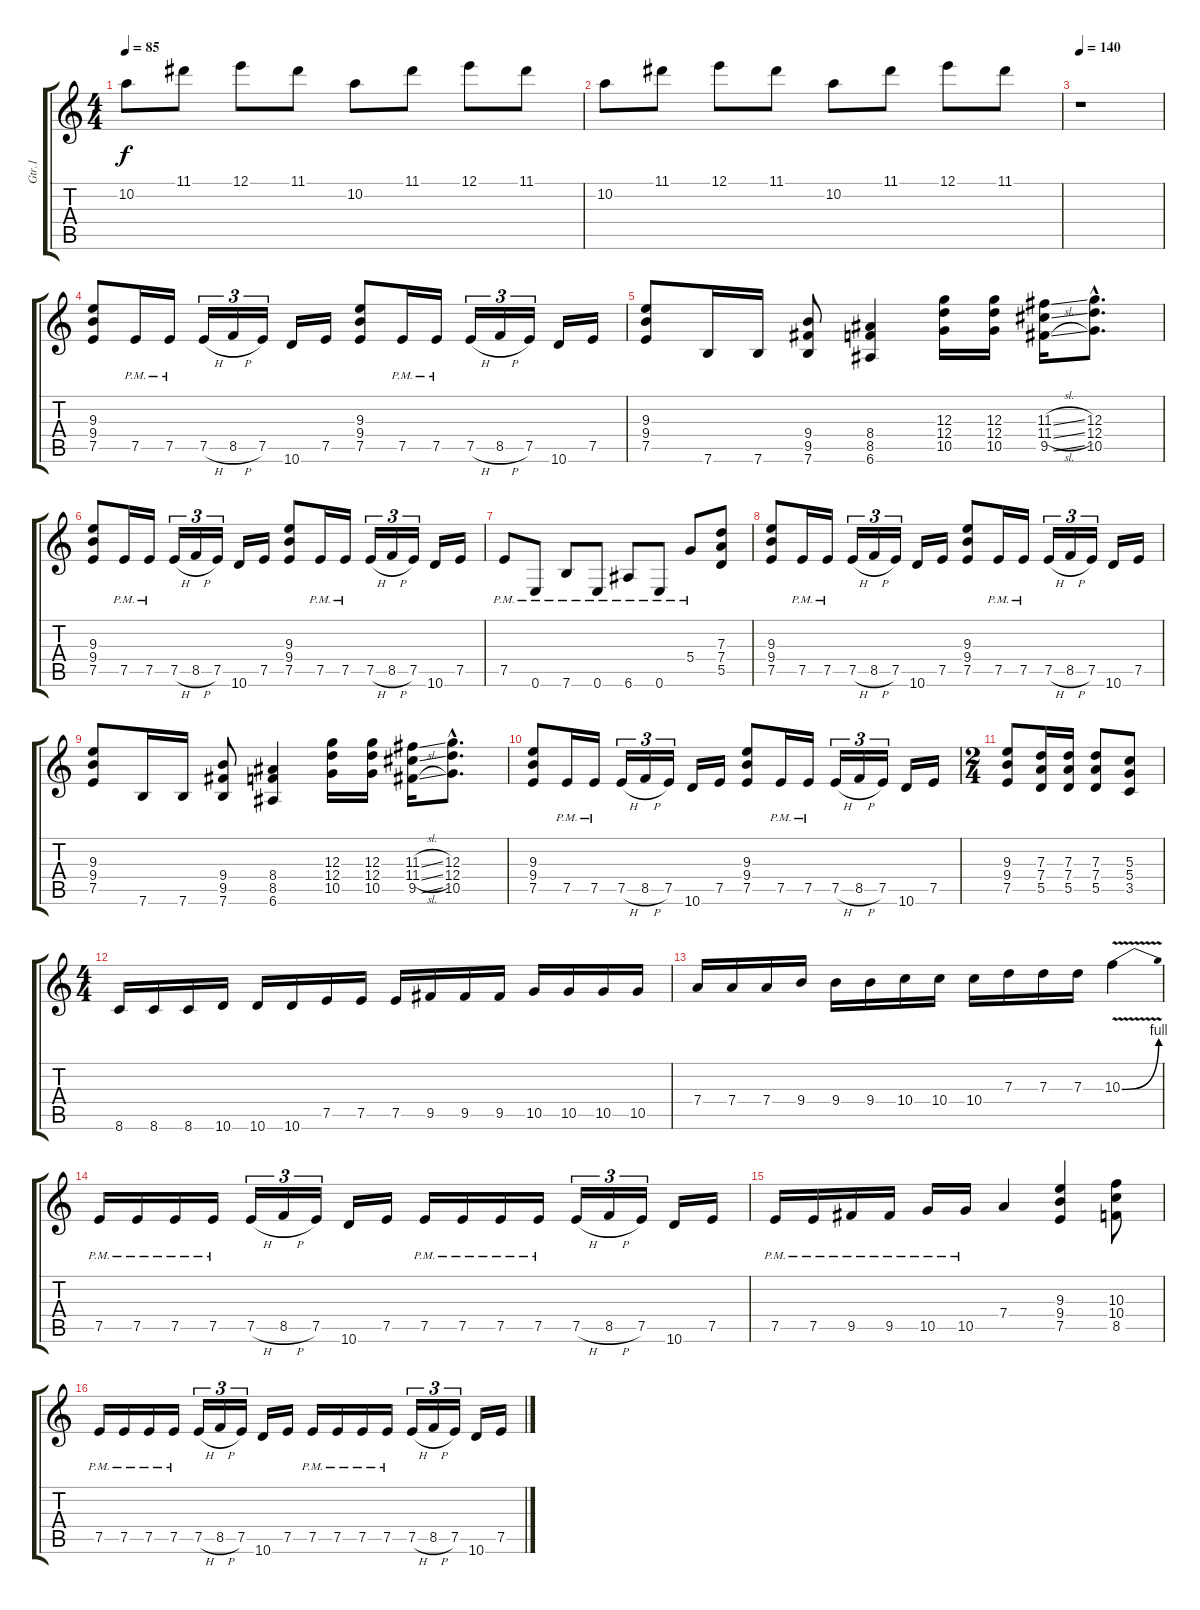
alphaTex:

\track ("Gtr.1" "Gtr.1") {instrument distortionguitar}
\staff {score tabs}
\tuning (E4 B3 G3 D3 A2 E2) {hide}
\ts (4 4)
\tempo 85
\clef g2
\ks c
10.2.8{dy f} 11.1.8 12.1.8 11.1.8 10.2.8 11.1.8 12.1.8 11.1.8 |
10.2.8 11.1.8 12.1.8 11.1.8 10.2.8 11.1.8 12.1.8 11.1.8 |
\tempo 140
r.1 |
(9.3 9.4 7.5).8 7.5{pm}.16 7.5{pm}.16 7.5{h}.16{tu (3 2)} 8.5{h}.16{tu (3 2)} 7.5.16{tu (3 2)} 10.6.16 7.5.16 (9.3 9.4 7.5).8 7.5{pm}.16 7.5{pm}.16 7.5{h}.16{tu (3 2)} 8.5{h}.16{tu (3 2)} 7.5.16{tu (3 2)} 10.6.16 7.5.16 |
(9.3 9.4 7.5).8 7.6.16 7.6.16 (9.4 9.5 7.6).8 (8.4 8.5 6.6).4 (12.3 12.4 10.5).16 (12.3 12.4 10.5).16 (11.3{sl} 11.4{sl} 9.5{sl}).16 (12.3{hac} 12.4{hac} 10.5{hac}).8{d} |
(9.3 9.4 7.5).8 7.5{pm}.16 7.5{pm}.16 7.5{h}.16{tu (3 2)} 8.5{h}.16{tu (3 2)} 7.5.16{tu (3 2)} 10.6.16 7.5.16 (9.3 9.4 7.5).8 7.5{pm}.16 7.5{pm}.16 7.5{h}.16{tu (3 2)} 8.5{h}.16{tu (3 2)} 7.5.16{tu (3 2)} 10.6.16 7.5.16 |
7.5{pm}.8 0.6{pm}.8 7.6{pm}.8 0.6{pm}.8 6.6{pm}.8 0.6{pm}.8 5.4{pm}.8 (7.3 7.4 5.5).8 |
(9.3 9.4 7.5).8 7.5{pm}.16 7.5{pm}.16 7.5{h}.16{tu (3 2)} 8.5{h}.16{tu (3 2)} 7.5.16{tu (3 2)} 10.6.16 7.5.16 (9.3 9.4 7.5).8 7.5{pm}.16 7.5{pm}.16 7.5{h}.16{tu (3 2)} 8.5{h}.16{tu (3 2)} 7.5.16{tu (3 2)} 10.6.16 7.5.16 |
(9.3 9.4 7.5).8 7.6.16 7.6.16 (9.4 9.5 7.6).8 (8.4 8.5 6.6).4 (12.3 12.4 10.5).16 (12.3 12.4 10.5).16 (11.3{sl} 11.4{sl} 9.5{sl}).16 (12.3{hac} 12.4{hac} 10.5{hac}).8{d} |
(9.3 9.4 7.5).8 7.5{pm}.16 7.5{pm}.16 7.5{h}.16{tu (3 2)} 8.5{h}.16{tu (3 2)} 7.5.16{tu (3 2)} 10.6.16 7.5.16 (9.3 9.4 7.5).8 7.5{pm}.16 7.5{pm}.16 7.5{h}.16{tu (3 2)} 8.5{h}.16{tu (3 2)} 7.5.16{tu (3 2)} 10.6.16 7.5.16 |
\ts (2 4)
(9.3 9.4 7.5).8 (7.3 7.4 5.5).16 (7.3 7.4 5.5).16 (7.3 7.4 5.5).8 (5.3 5.4 3.5).8 |
\ts (4 4)
8.6.16 8.6.16 8.6.16 10.6.16 10.6.16 10.6.16 7.5.16 7.5.16 7.5.16 9.5.16 9.5.16 9.5.16 10.5.16 10.5.16 10.5.16 10.5.16 |
7.4.16 7.4.16 7.4.16 9.4.16 9.4.16 9.4.16 10.4.16 10.4.16 10.4.16 7.3.16 7.3.16 7.3.16 10.3{be (bend 0 0 60 4) v}.4 |
7.5{pm}.16 7.5{pm}.16 7.5{pm}.16 7.5{pm}.16 7.5{h}.16{tu (3 2)} 8.5{h}.16{tu (3 2)} 7.5.16{tu (3 2)} 10.6.16 7.5.16 7.5{pm}.16 7.5{pm}.16 7.5{pm}.16 7.5{pm}.16 7.5{h}.16{tu (3 2)} 8.5{h}.16{tu (3 2)} 7.5.16{tu (3 2)} 10.6.16 7.5.16 |
7.5{pm}.16 7.5{pm}.16 9.5{pm}.16 9.5{pm}.16 10.5{pm}.16 10.5{pm}.16 7.4.4 (9.3 9.4 7.5).4 (10.3 10.4 8.5).8 |
7.5{pm}.16 7.5{pm}.16 7.5{pm}.16 7.5{pm}.16 7.5{h}.16{tu (3 2)} 8.5{h}.16{tu (3 2)} 7.5.16{tu (3 2)} 10.6.16 7.5.16 7.5{pm}.16 7.5{pm}.16 7.5{pm}.16 7.5{pm}.16 7.5{h}.16{tu (3 2)} 8.5{h}.16{tu (3 2)} 7.5.16{tu (3 2)} 10.6.16 7.5.16
